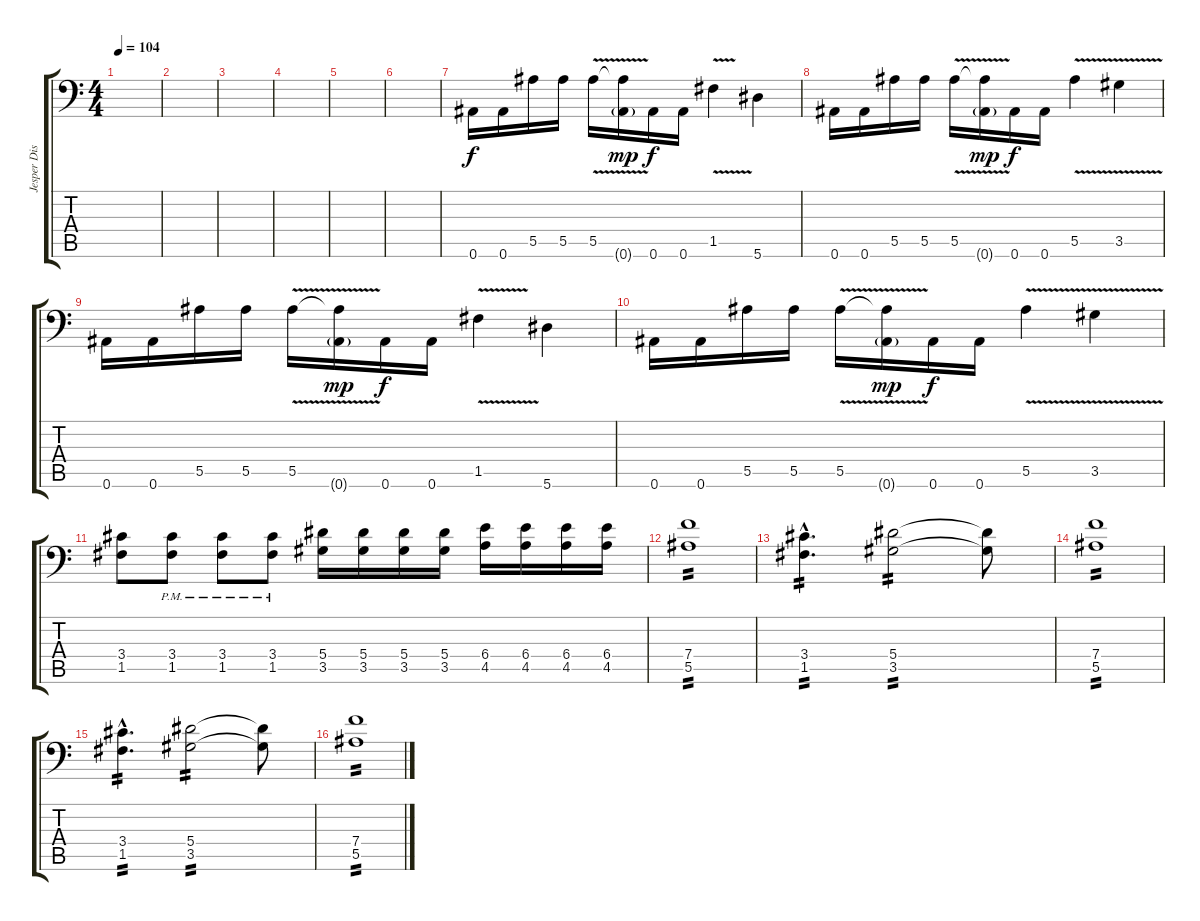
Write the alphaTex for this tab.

\track ("Jesper Dist." "Jesper Dis") {instrument distortionguitar}
\staff {score tabs}
\tuning (C4 G3 Eb3 Bb2 F2 Bb1) {hide}
\ts (4 4)
\tempo 104
\clef f4
\ks c
|
|
|
|
|
|
0.6.16 0.6.16 5.5.16 5.5.16 5.5{v}.16 (5.5{t} 0.6{g}).16{dy mp} 0.6.16{dy f} 0.6.16 1.5{v}.4 5.6.4 |
0.6.16 0.6.16 5.5.16 5.5.16 5.5{v}.16 (5.5{t} 0.6{g}).16{dy mp} 0.6.16{dy f} 0.6.16 5.5{v}.4 3.5{v}.4 |
0.6.16 0.6.16 5.5.16 5.5.16 5.5{v}.16 (5.5{t} 0.6{g}).16{dy mp} 0.6.16{dy f} 0.6.16 1.5{v}.4 5.6.4 |
0.6.16 0.6.16 5.5.16 5.5.16 5.5{v}.16 (5.5{t} 0.6{g}).16{dy mp} 0.6.16{dy f} 0.6.16 5.5{v}.4 3.5{v}.4 |
(3.4 1.5).8 (3.4{pm} 1.5{pm}).8 (3.4{pm} 1.5{pm}).8 (3.4{pm} 1.5{pm}).8 (5.4 3.5).16 (5.4 3.5).16 (5.4 3.5).16 (5.4 3.5).16 (6.4 4.5).16 (6.4 4.5).16 (6.4 4.5).16 (6.4 4.5).16 |
(7.4 5.5).1{tp 2} |
(3.4{hac} 1.5{hac}).4{d tp 2} (5.4 3.5).2{tp 2} (5.4{t} 3.5{t}).8 |
(7.4 5.5).1{tp 2} |
(3.4{hac} 1.5{hac}).4{d tp 2} (5.4 3.5).2{tp 2} (5.4{t} 3.5{t}).8 |
(7.4 5.5).1{tp 2}
